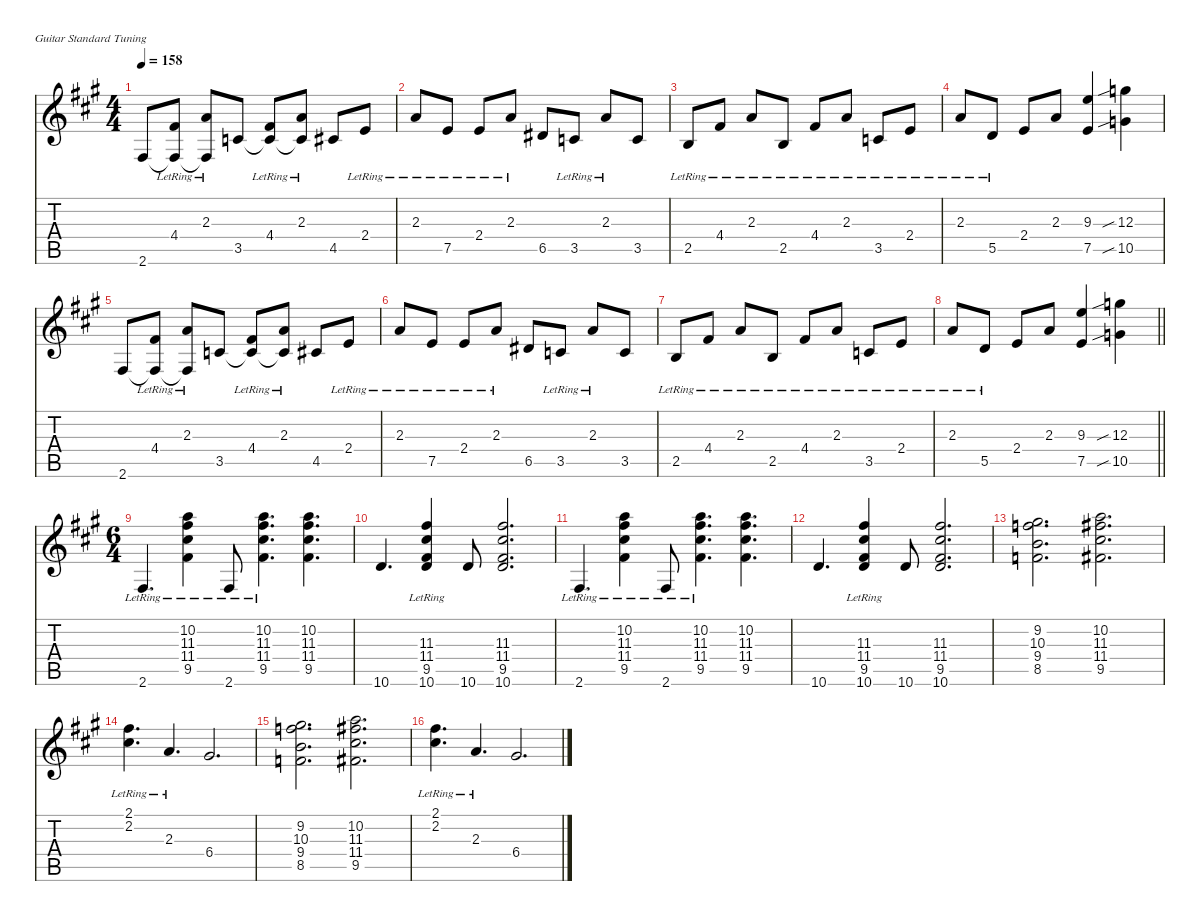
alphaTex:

\defaultSystemsLayout 4
\hideDynamics
\bracketExtendMode nobrackets
\singleTrackTrackNamePolicy hidden
\multiTrackTrackNamePolicy hidden
\firstSystemTrackNameMode fullname
\firstSystemTrackNameOrientation horizontal
\otherSystemsTrackNameOrientation horizontal
\track ("Clean guitar" "jz.guit.") {defaultSystemsLayout 4 mute instrument electricguitarjazz}
\staff {score tabs}
\tuning (E4 B3 G3 D3 A2 E2)
\ts (4 4)
\tempo 158
\clef g2
\ks f#minor
2.6{acc #}.8{dy f beam Up} (4.4{lr acc #} 2.6{t acc #}).8{beam Up} (2.3{lr acc forcenatural} 2.6{t acc #}).8{beam Up} 3.5{acc forcenatural}.8{beam Up} (4.4{lr acc #} 3.5{t acc forcenatural}).8{beam Up} (2.3{lr acc forcenatural} 3.5{t acc forcenatural}).8{beam Up} 4.5{acc #}.8{beam Up} 2.4{lr acc forcenatural}.8{beam Up} |
2.3{lr acc forcenatural}.8{beam Up} 7.5{lr acc forcenatural}.8{beam Up} 2.4{lr acc forcenatural}.8{beam Up} 2.3{lr acc forcenatural}.8{beam Up} 6.5{acc #}.8{beam Up} 3.5{lr acc forcenatural}.8{beam Up} 2.3{lr acc forcenatural}.8{beam Up} 3.5{acc forcenatural}.8{beam Up} |
2.5{lr acc forcenatural}.8{beam Up} 4.4{lr acc #}.8{beam Up} 2.3{lr acc forcenatural}.8{beam Up} 2.5{lr acc forcenatural}.8{beam Up} 4.4{lr acc #}.8{beam Up} 2.3{lr acc forcenatural}.8{beam Up} 3.5{lr acc forcenatural}.8{beam Up} 2.4{lr acc forcenatural}.8{beam Up} |
2.3{lr acc forcenatural}.8{beam Up} 5.5{lr acc forcenatural}.8{beam Up} 2.4{acc forcenatural}.8{beam Up} 2.3{acc forcenatural}.8{beam Up} (9.3{acc forcenatural} 7.5{acc forcenatural}).4{beam Up} (12.3{sib acc forcenatural} 10.5{sib acc forcenatural}).4{beam Down} |
2.6{acc #}.8{beam Up} (4.4{lr acc #} 2.6{t acc #}).8{beam Up} (2.3{lr acc forcenatural} 2.6{t acc #}).8{beam Up} 3.5{acc forcenatural}.8{beam Up} (4.4{lr acc #} 3.5{t acc forcenatural}).8{beam Up} (2.3{lr acc forcenatural} 3.5{t acc forcenatural}).8{beam Up} 4.5{acc #}.8{beam Up} 2.4{lr acc forcenatural}.8{beam Up} |
2.3{lr acc forcenatural}.8{beam Up} 7.5{lr acc forcenatural}.8{beam Up} 2.4{lr acc forcenatural}.8{beam Up} 2.3{lr acc forcenatural}.8{beam Up} 6.5{acc #}.8{beam Up} 3.5{lr acc forcenatural}.8{beam Up} 2.3{lr acc forcenatural}.8{beam Up} 3.5{acc forcenatural}.8{beam Up} |
2.5{lr acc forcenatural}.8{beam Up} 4.4{lr acc #}.8{beam Up} 2.3{lr acc forcenatural}.8{beam Up} 2.5{lr acc forcenatural}.8{beam Up} 4.4{lr acc #}.8{beam Up} 2.3{lr acc forcenatural}.8{beam Up} 3.5{lr acc forcenatural}.8{beam Up} 2.4{lr acc forcenatural}.8{beam Up} |
\barLineRight lightlight
2.3{lr acc forcenatural}.8{beam Up} 5.5{lr acc forcenatural}.8{beam Up} 2.4{acc forcenatural}.8{beam Up} 2.3{acc forcenatural}.8{beam Up} (9.3{acc forcenatural} 7.5{acc forcenatural}).4{beam Up} (12.3{sib acc forcenatural} 10.5{sib acc forcenatural}).4{beam Down} |
\ts (6 4)
\beaming (8 3 3 3 3)
2.6{lr acc #}.4{d beam Up} (10.2{lr acc forcenatural} 11.3{lr acc #} 11.4{lr acc #} 9.5{lr acc #}).4{dy mf beam Down} 2.6{lr acc #}.8{dy f beam Up} (10.2{lr acc forcenatural} 11.3{lr acc #} 11.4{lr acc #} 9.5{lr acc #}).4{d dy mf beam Down} (10.2{acc forcenatural} 11.3{acc #} 11.4{acc #} 9.5{acc #}).4{d beam Down} |
10.6{acc forcenatural}.4{d dy f beam Up} (11.3{lr acc #} 11.4{lr acc #} 9.5{lr acc #} 10.6{acc forcenatural}).4{dy mf beam Up} 10.6{acc forcenatural}.8{dy f beam Up} (11.3{acc #} 11.4{acc #} 9.5{acc #} 10.6{acc forcenatural}).2{d dy mf beam Up} |
2.6{lr acc #}.4{d dy f beam Up} (10.2{lr acc forcenatural} 11.3{lr acc #} 11.4{lr acc #} 9.5{lr acc #}).4{dy mf beam Down} 2.6{lr acc #}.8{dy f beam Up} (10.2{lr acc forcenatural} 11.3{lr acc #} 11.4{lr acc #} 9.5{lr acc #}).4{d dy mf beam Down} (10.2{acc forcenatural} 11.3{acc #} 11.4{acc #} 9.5{acc #}).4{d beam Down} |
10.6{acc forcenatural}.4{d dy f beam Up} (11.3{lr acc #} 11.4{lr acc #} 9.5{lr acc #} 10.6{acc forcenatural}).4{dy mf beam Up} 10.6{acc forcenatural}.8{dy f beam Up} (11.3{acc #} 11.4{acc #} 9.5{acc #} 10.6{acc forcenatural}).2{d dy mf beam Up} |
(9.2{acc #} 10.3{acc forcenatural} 9.4{acc forcenatural} 8.5{acc forcenatural}).2{d dy f beam Down} (10.2{acc forcenatural} 11.3{acc #} 11.4{acc #} 9.5{acc #}).2{d beam Down} |
(2.1{lr acc #} 2.2{lr acc #}).4{d beam Down} 2.3{lr acc forcenatural}.4{d beam Up} 6.4{acc #}.2{d beam Up} |
(9.2{acc #} 10.3{acc forcenatural} 9.4{acc forcenatural} 8.5{acc forcenatural}).2{d beam Down} (10.2{acc forcenatural} 11.3{acc #} 11.4{acc #} 9.5{acc #}).2{d beam Down} |
(2.1{lr acc #} 2.2{lr acc #}).4{d beam Down} 2.3{lr acc forcenatural}.4{d beam Up} 6.4{acc #}.2{d beam Up}
